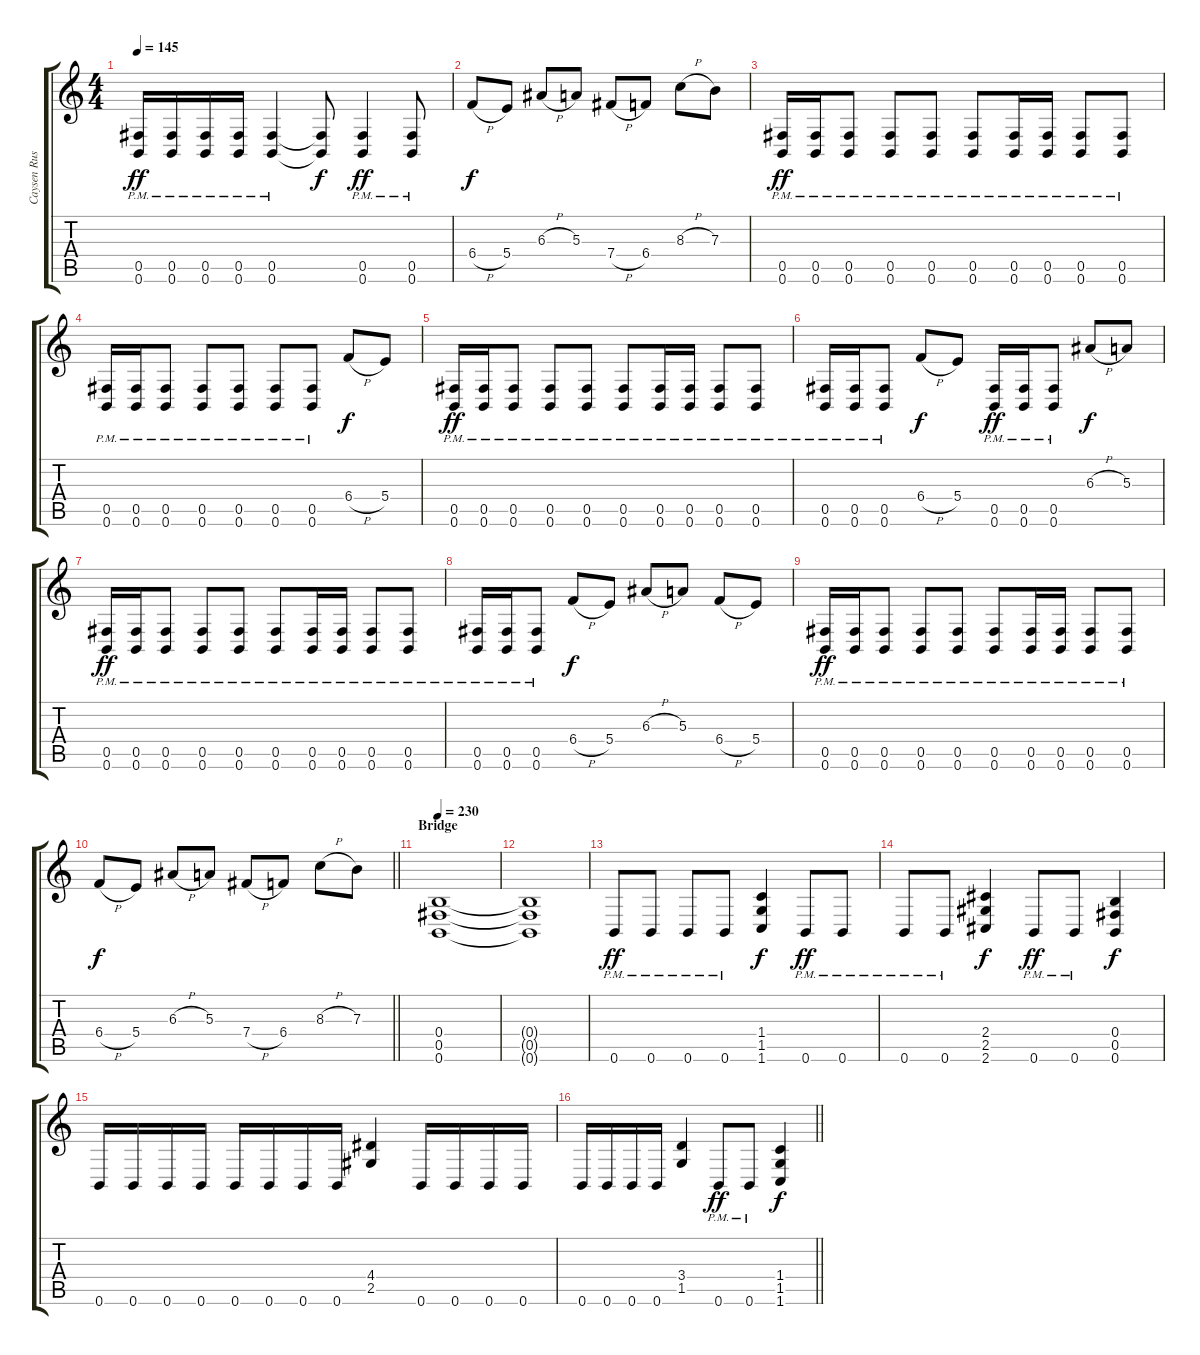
\track ("Caysen Russo" "Caysen Rus") {instrument distortionguitar}
\staff {score tabs}
\tuning (Db4 Ab3 E3 B2 Gb2 B1) {hide}
\ts (4 4)
\tempo 145
\clef g2
\ks c
(0.5{pm} 0.6{pm}).16{dy ff} (0.5{pm} 0.6{pm}).16 (0.5{pm} 0.6{pm}).16 (0.5{pm} 0.6{pm}).16 (0.5{pm} 0.6{pm}).4 (0.5{t} 0.6{t}).8{dy f} (0.5{pm} 0.6{pm}).4{dy ff} (0.5{pm} 0.6{pm}).8 |
6.4{h}.8{dy f} 5.4.8 6.3{h}.8 5.3.8 7.4{h}.8 6.4.8 8.3{h}.8 7.3.8 |
(0.5{pm} 0.6{pm}).16{dy ff} (0.5{pm} 0.6{pm}).16 (0.5{pm} 0.6{pm}).8 (0.5{pm} 0.6{pm}).8 (0.5{pm} 0.6{pm}).8 (0.5{pm} 0.6{pm}).8 (0.5{pm} 0.6{pm}).16 (0.5{pm} 0.6{pm}).16 (0.5{pm} 0.6{pm}).8 (0.5{pm} 0.6{pm}).8 |
(0.5{pm} 0.6{pm}).16 (0.5{pm} 0.6{pm}).16 (0.5{pm} 0.6{pm}).8 (0.5{pm} 0.6{pm}).8 (0.5{pm} 0.6{pm}).8 (0.5{pm} 0.6{pm}).8 (0.5{pm} 0.6{pm}).8 6.4{h}.8{dy f} 5.4.8 |
(0.5{pm} 0.6{pm}).16{dy ff} (0.5{pm} 0.6{pm}).16 (0.5{pm} 0.6{pm}).8 (0.5{pm} 0.6{pm}).8 (0.5{pm} 0.6{pm}).8 (0.5{pm} 0.6{pm}).8 (0.5{pm} 0.6{pm}).16 (0.5{pm} 0.6{pm}).16 (0.5{pm} 0.6{pm}).8 (0.5{pm} 0.6{pm}).8 |
(0.5{pm} 0.6{pm}).16 (0.5{pm} 0.6{pm}).16 (0.5{pm} 0.6{pm}).8 6.4{h}.8{dy f} 5.4.8 (0.5{pm} 0.6{pm}).16{dy ff} (0.5{pm} 0.6{pm}).16 (0.5{pm} 0.6{pm}).8 6.3{h}.8{dy f} 5.3.8 |
(0.5{pm} 0.6{pm}).16{dy ff} (0.5{pm} 0.6{pm}).16 (0.5{pm} 0.6{pm}).8 (0.5{pm} 0.6{pm}).8 (0.5{pm} 0.6{pm}).8 (0.5{pm} 0.6{pm}).8 (0.5{pm} 0.6{pm}).16 (0.5{pm} 0.6{pm}).16 (0.5{pm} 0.6{pm}).8 (0.5{pm} 0.6{pm}).8 |
(0.5{pm} 0.6{pm}).16 (0.5{pm} 0.6{pm}).16 (0.5{pm} 0.6{pm}).8 6.4{h}.8{dy f} 5.4.8 6.3{h}.8 5.3.8 6.4{h}.8 5.4.8 |
(0.5{pm} 0.6{pm}).16{dy ff} (0.5{pm} 0.6{pm}).16 (0.5{pm} 0.6{pm}).8 (0.5{pm} 0.6{pm}).8 (0.5{pm} 0.6{pm}).8 (0.5{pm} 0.6{pm}).8 (0.5{pm} 0.6{pm}).16 (0.5{pm} 0.6{pm}).16 (0.5{pm} 0.6{pm}).8 (0.5{pm} 0.6{pm}).8 |
\barLineRight lightlight
6.4{h}.8{dy f} 5.4.8 6.3{h}.8 5.3.8 7.4{h}.8 6.4.8 8.3{h}.8 7.3.8 |
\section ("" "Bridge")
\tempo 230
(0.4 0.5 0.6).1 |
(0.4{t} 0.5{t} 0.6{t}).1 |
0.6{pm}.8{dy ff} 0.6{pm}.8 0.6{pm}.8 0.6{pm}.8 (1.4 1.5 1.6).4{dy f} 0.6{pm}.8{dy ff} 0.6{pm}.8 |
0.6{pm}.8 0.6{pm}.8 (2.4 2.5 2.6).4{dy f} 0.6{pm}.8{dy ff} 0.6{pm}.8 (0.4 0.5 0.6).4{dy f} |
0.6.16 0.6.16 0.6.16 0.6.16 0.6.16 0.6.16 0.6.16 0.6.16 (4.4 2.5).4 0.6.16 0.6.16 0.6.16 0.6.16 |
\barLineRight lightlight
0.6.16 0.6.16 0.6.16 0.6.16 (3.4 1.5).4 0.6{pm}.8{dy ff} 0.6{pm}.8 (1.4 1.5 1.6).4{dy f}
